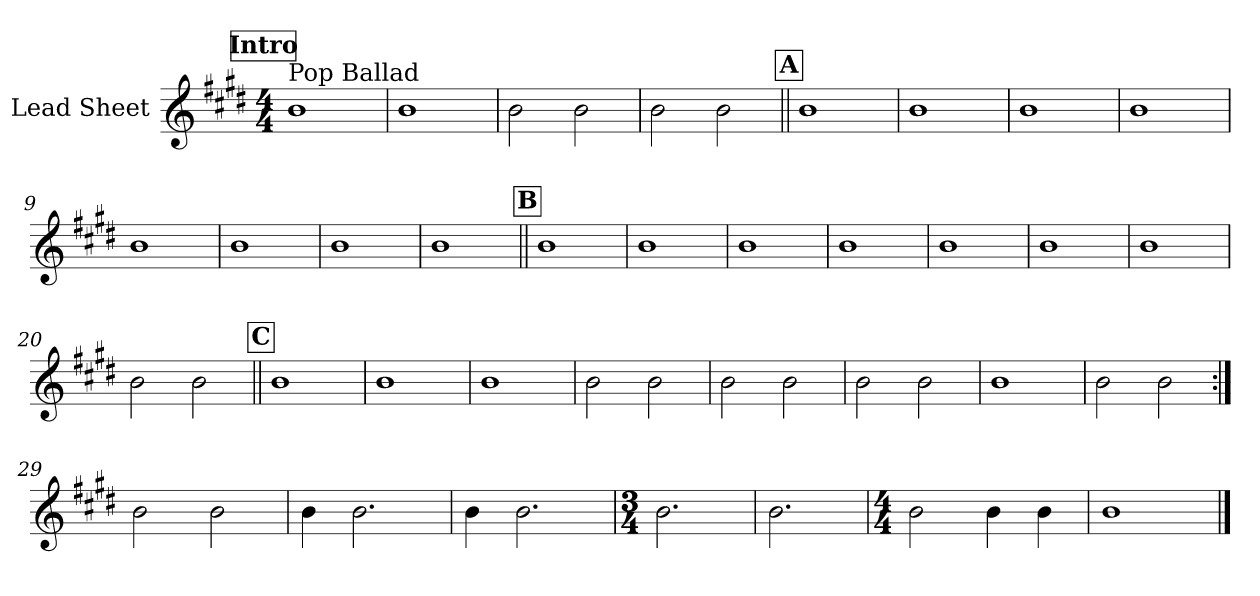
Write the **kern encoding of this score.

**kern
*part1
*staff1
*I"Lead Sheet
*clefG2
*k[f#c#g#d#]
*c#:
*M4/4
*MM70
!!LO:REH:place=s1:a:fs=14:t=Intro
=1
!LO:TX:a:t=Pop Ballad
1b
=2
1b
=3
2b\
2b\
=4
2b\
2b\
!!LO:LB:g=z
!!LO:REH:place=s1:a:fs=14:t=A
=5||
1b
=6
1b
=7
1b
=8
1b
!!LO:LB:g=z
=9
1b
=10
1b
=11
1b
=12
1b
!!LO:LB:g=z
!!LO:REH:place=s1:a:fs=14:t=B
=13||
1b
=14
1b
=15
1b
=16
1b
!!LO:LB:g=z
=17
1b
=18
1b
=19
1b
=20
2b\
2b\
!!LO:LB:g=z
!!LO:REH:place=s1:a:fs=14:t=C
=21||
1b
=22
1b
=23
1b
=24
2b\
2b\
!!LO:LB:g=z
=25
2b\
2b\
=26
2b\
2b\
=27
1b
=28
2b\
2b\
!!LO:LB:g=z
=29:|!
2b\
2b\
=30
4b\
2.b\
=31
4b\
2.b\
!!LO:LB:g=z
=32
*M3/4
2.b\
=33
2.b\
=34
*M4/4
2b\
4b\
4b\
=35
1b
==
*-
